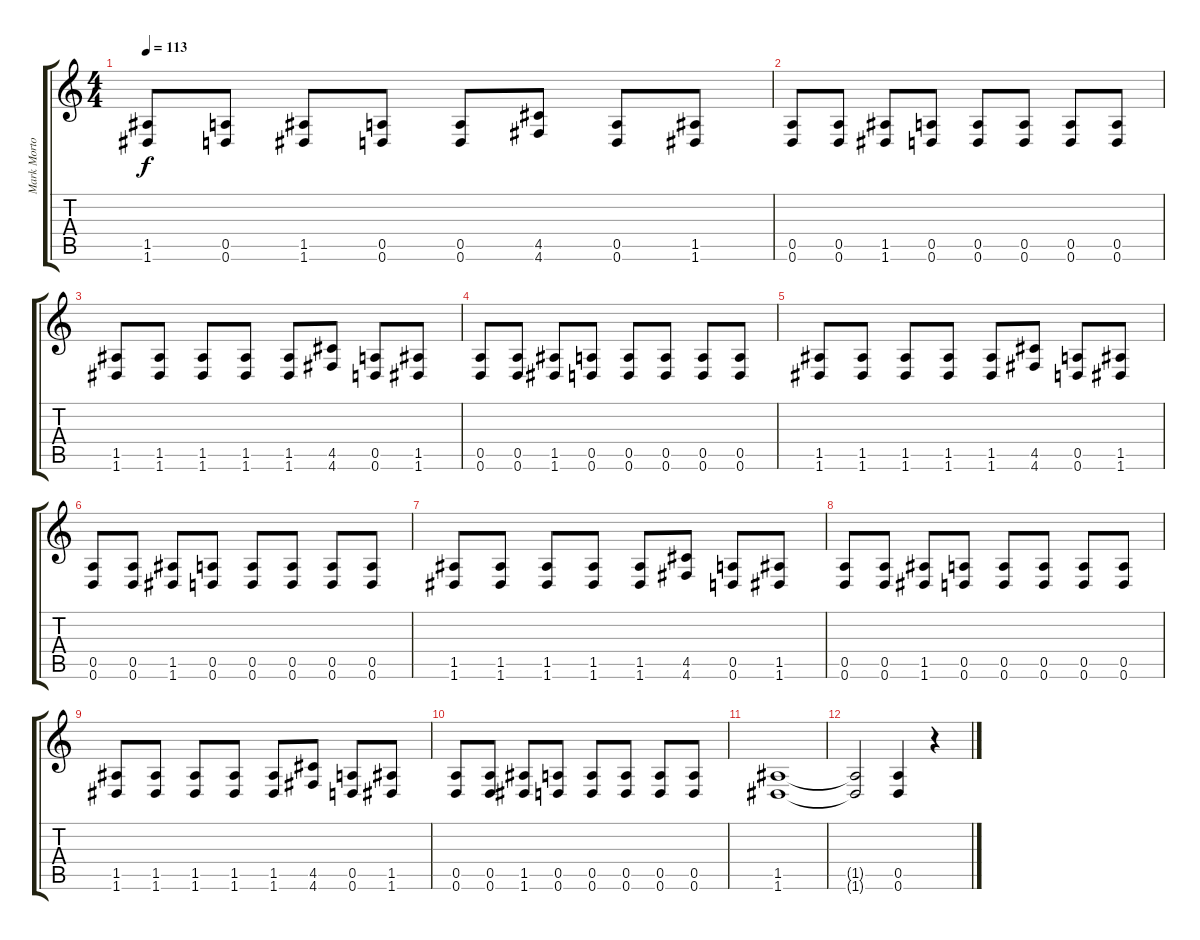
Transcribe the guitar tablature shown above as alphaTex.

\track ("Mark Morton" "Mark Morto") {instrument distortionguitar}
\staff {score tabs}
\tuning (E4 B3 G3 D3 A2 D2) {hide}
\ts (4 4)
\tempo 113
\clef g2
\ks c
(1.5 1.6).8{dy f} (0.5 0.6).8 (1.5 1.6).8 (0.5 0.6).8 (0.5 0.6).8 (4.5 4.6).8 (0.5 0.6).8 (1.5 1.6).8 |
(0.5 0.6).8 (0.5 0.6).8 (1.5 1.6).8 (0.5 0.6).8 (0.5 0.6).8 (0.5 0.6).8 (0.5 0.6).8 (0.5 0.6).8 |
(1.5 1.6).8 (1.5 1.6).8 (1.5 1.6).8 (1.5 1.6).8 (1.5 1.6).8 (4.5 4.6).8 (0.5 0.6).8 (1.5 1.6).8 |
(0.5 0.6).8 (0.5 0.6).8 (1.5 1.6).8 (0.5 0.6).8 (0.5 0.6).8 (0.5 0.6).8 (0.5 0.6).8 (0.5 0.6).8 |
(1.5 1.6).8 (1.5 1.6).8 (1.5 1.6).8 (1.5 1.6).8 (1.5 1.6).8 (4.5 4.6).8 (0.5 0.6).8 (1.5 1.6).8 |
(0.5 0.6).8 (0.5 0.6).8 (1.5 1.6).8 (0.5 0.6).8 (0.5 0.6).8 (0.5 0.6).8 (0.5 0.6).8 (0.5 0.6).8 |
(1.5 1.6).8 (1.5 1.6).8 (1.5 1.6).8 (1.5 1.6).8 (1.5 1.6).8 (4.5 4.6).8 (0.5 0.6).8 (1.5 1.6).8 |
(0.5 0.6).8 (0.5 0.6).8 (1.5 1.6).8 (0.5 0.6).8 (0.5 0.6).8 (0.5 0.6).8 (0.5 0.6).8 (0.5 0.6).8 |
(1.5 1.6).8 (1.5 1.6).8 (1.5 1.6).8 (1.5 1.6).8 (1.5 1.6).8 (4.5 4.6).8 (0.5 0.6).8 (1.5 1.6).8 |
(0.5 0.6).8 (0.5 0.6).8 (1.5 1.6).8 (0.5 0.6).8 (0.5 0.6).8 (0.5 0.6).8 (0.5 0.6).8 (0.5 0.6).8 |
(1.5 1.6).1 |
(1.5{t} 1.6{t}).2 (0.5 0.6).4 r.4
